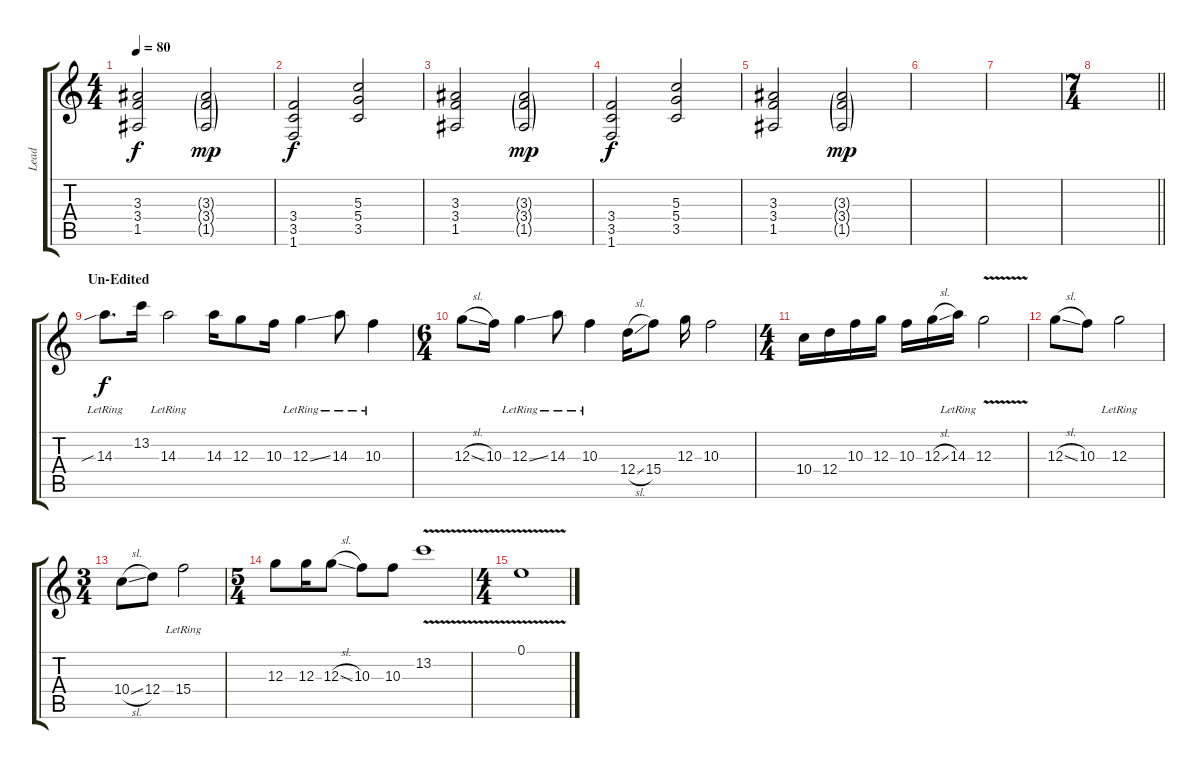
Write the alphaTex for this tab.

\track ("Lead" "Lead") {instrument overdrivenguitar}
\staff {score tabs}
\tuning (E4 B3 G3 D3 A2 E2) {hide}
\ts (4 4)
\tempo 80
\clef g2
\ks c
(3.3 3.4 1.5).2{dy f} (3.3{g} 3.4{g} 1.5{g}).2{dy mp} |
(3.4 3.5 1.6).2{dy f} (5.3 5.4 3.5).2 |
(3.3 3.4 1.5).2 (3.3{g} 3.4{g} 1.5{g}).2{dy mp} |
(3.4 3.5 1.6).2{dy f} (5.3 5.4 3.5).2 |
(3.3 3.4 1.5).2 (3.3{g} 3.4{g} 1.5{g}).2{dy mp} |
|
|
\ts (7 4)
\barLineRight lightlight
|
\section ("" "Un-Edited")
14.3{sib lr}.8{d dy f} 13.2.16 14.3{lr}.2 14.3.16 12.3.8 10.3.16 12.3{ss lr}.4 14.3{lr}.8 10.3{lr}.4 |
\ts (6 4)
12.3{sl}.8 10.3.16 12.3{ss lr}.4 14.3{lr}.8 10.3{lr}.4 12.4{sl}.16 15.4.8 12.3.16 10.3.2 |
\ts (4 4)
10.4.16 12.4.16 10.3.16 12.3.16 10.3.16 12.3{sl}.16 14.3{lr}.16 12.3{v}.2 |
12.3{sl}.8 10.3.8 12.3{lr}.2 |
\ts (3 4)
10.4{sl}.8 12.4.8 15.4{lr}.2 |
\ts (5 4)
12.3.8 12.3.16 12.3{sl}.8 10.3.8 10.3.8 13.2{v}.1 |
\ts (4 4)
0.1{v}.1
